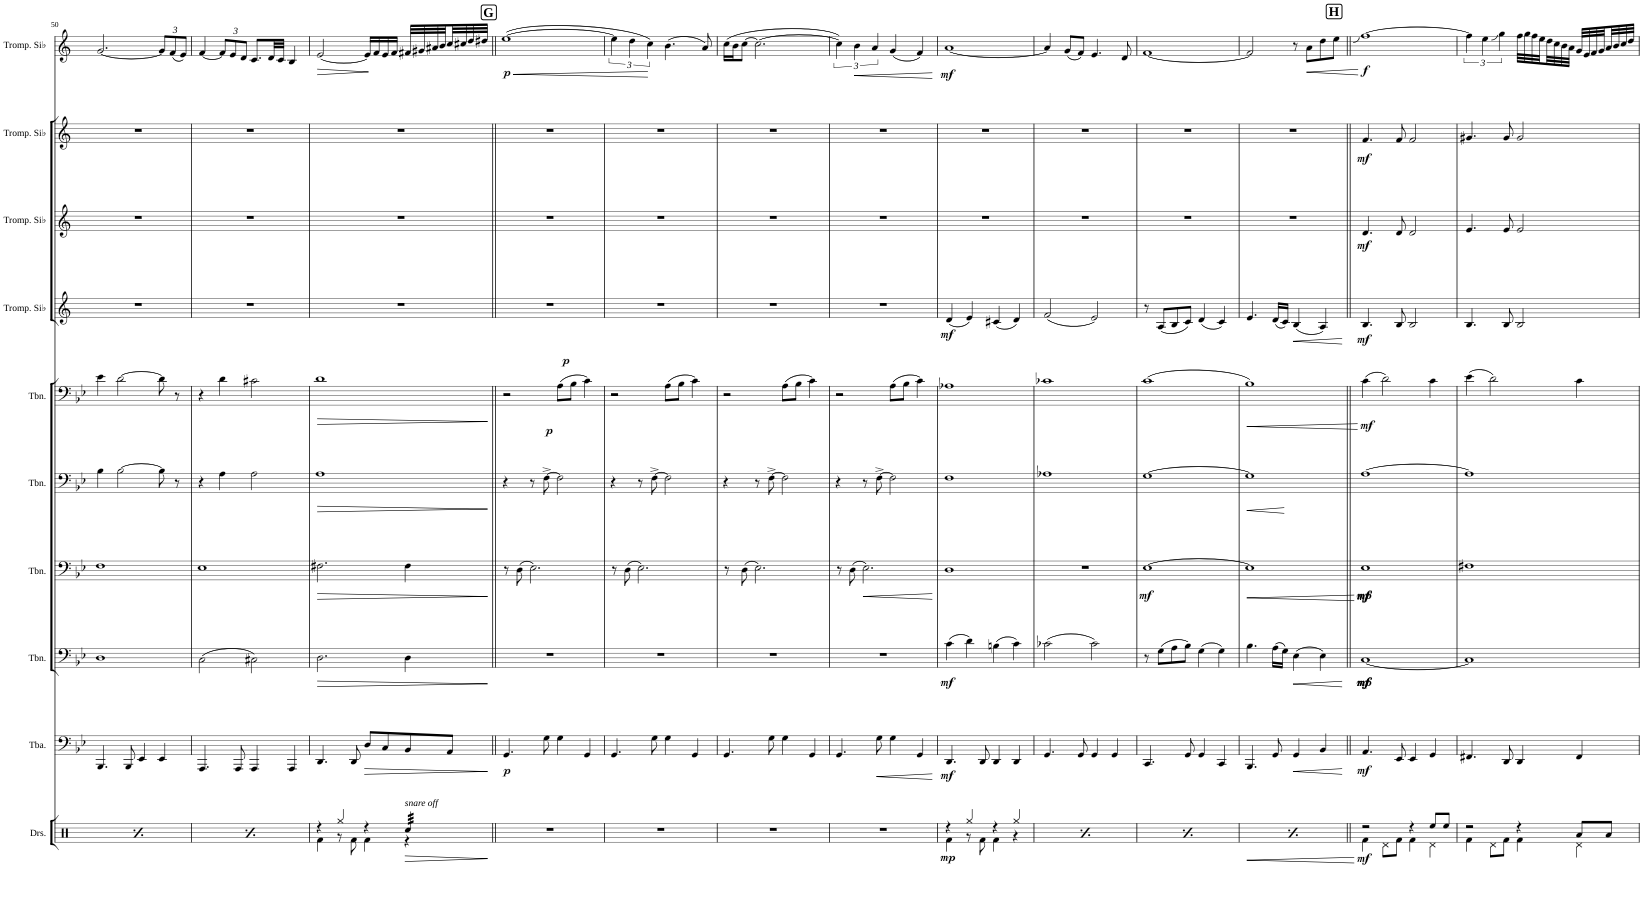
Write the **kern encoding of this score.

**kern	**dynam	**kern	**dynam	**kern	**dynam	**kern	**dynam	**kern	**dynam	**kern	**dynam	**kern	**dynam	**kern	**dynam	**kern	**dynam	**kern	**dynam
*part10	*part10	*part9	*part9	*part8	*part8	*part7	*part7	*part6	*part6	*part5	*part5	*part4	*part4	*part3	*part3	*part2	*part2	*part1	*part1
*staff10	*staff10	*staff9	*staff9	*staff8	*staff8	*staff7	*staff7	*staff6	*staff6	*staff5	*staff5	*staff4	*staff4	*staff3	*staff3	*staff2	*staff2	*staff1	*staff1
*I"Drumset	*	*I"Tuba	*	*I"Trombone	*	*I"Trombone	*	*I"Trombone	*	*I"Trombone	*	*I"Trompette en Sib	*	*I"Trompette en Sib	*	*I"Trompette en Sib	*	*I"Trompette en Sib	*
*I'Drs.	*	*I'Tba.	*	*I'Tbn.	*	*I'Tbn.	*	*I'Tbn.	*	*I'Tbn.	*	*I'Tromp. Sib	*	*I'Tromp. Sib	*	*I'Tromp. Sib	*	*I'Tromp. Sib	*
!!LO:PB:g=z
*clefX	*	*clefF4	*	*clefF4	*	*clefF4	*	*clefF4	*	*clefF4	*	*clefG2	*	*clefG2	*	*clefG2	*	*clefG2	*
*	*	*	*	*	*	*	*	*	*	*	*	*Trd1c2	*	*Trd1c2	*	*Trd1c2	*	*Trd1c2	*
*k[]	*	*k[b-e-]	*	*k[b-e-]	*	*k[b-e-]	*	*k[b-e-]	*	*k[b-e-]	*	*k[]	*	*k[]	*	*k[]	*	*k[]	*
*M4/4	*	*M4/4	*	*M4/4	*	*M4/4	*	*M4/4	*	*M4/4	*	*M4/4	*	*M4/4	*	*M4/4	*	*M4/4	*
=50	=50	=50	=50	=50	=50	=50	=50	=50	=50	=50	=50	=50	=50	=50	=50	=50	=50	=50	=50
*^	*	*	*	*	*	*	*	*	*	*	*	*	*	*	*	*	*	*	*
!	!	!LO:DY:b	!	!	!	!	!	!	!	!	!	!	!	!	!	!	!	!	!	!
4r	4Rf\	mp	4.BBB-/	.	1D	.	1F	.	4B-\	.	4e-\	.	1r	.	1r	.	1r	.	[2.g/	.
4Rgg/	8r	.	.	.	.	.	.	.	[2B-\	.	[2d\	.	.	.	.	.	.	.	.	.
.	8Rf\	.	8BBB-/	.	.	.	.	.	.	.	.	.	.	.	.	.	.	.	.	.
4r	4Rf\	.	4EE-/	.	.	.	.	.	.	.	.	.	.	.	.	.	.	.	.	.
*	*	*	*	*	*	*	*	*	*	*	*	*	*	*	*	*	*	*	*Xbrackettup	*
4Rgg/	4r	.	4EE-/	.	.	.	.	.	8B-\]	.	8d\]	.	.	.	.	.	.	.	12g/L]	.
.	.	.	.	.	.	.	.	.	.	.	.	.	.	.	.	.	.	.	(12f/	.
.	.	.	.	.	.	.	.	.	8r	.	8r	.	.	.	.	.	.	.	.	.
.	.	.	.	.	.	.	.	.	.	.	.	.	.	.	.	.	.	.	12e/J)	.
=51	=51	=51	=51	=51	=51	=51	=51	=51	=51	=51	=51	=51	=51	=51	=51	=51	=51	=51	=51	=51
!	!	!LO:DY:b	!	!	!	!	!	!	!	!	!	!	!	!	!	!	!	!	!	!
4r	4Rf\	mp	4.AAA/	.	(2C\	.	1E-	.	4r	.	4r	.	1r	.	1r	.	1r	.	[4f/	.
4Rgg/	8r	.	.	.	.	.	.	.	4A\	.	4d\	.	.	.	.	.	.	.	12f/L]	.
.	.	.	.	.	.	.	.	.	.	.	.	.	.	.	.	.	.	.	12e/	.
.	8Rf\	.	8AAA/	.	.	.	.	.	.	.	.	.	.	.	.	.	.	.	.	.
.	.	.	.	.	.	.	.	.	.	.	.	.	.	.	.	.	.	.	12d/J	.
4r	4Rf\	.	4AAA/	.	2C#X\)	.	.	.	2A\	.	2c#X\	.	.	.	.	.	.	.	8.c/L	.
.	.	.	.	.	.	.	.	.	.	.	.	.	.	.	.	.	.	.	32d/LL	.
.	.	.	.	.	.	.	.	.	.	.	.	.	.	.	.	.	.	.	32c/JJJ	.
4Rgg/	4r	.	4AAA/	.	.	.	.	.	.	.	.	.	.	.	.	.	.	.	4B/	.
=52	=52	=52	=52	=52	=52	=52	=52	=52	=52	=52	=52	=52	=52	=52	=52	=52	=52	=52	=52	=52
!	!	!	!	!	!	!LO:HP:b	!	!LO:HP:b	!	!LO:HP:b	!	!LO:HP:b	!	!	!	!	!	!	!	!LO:HP:b
4r	4Rf\	.	4.DD/	.	2.D\	>	2.F#X\	>	1A	>	1d	>	1r	.	1r	.	1r	.	[2e/	>
4Rgg/	8r	.	.	.	.	.	.	.	.	.	.	.	.	.	.	.	.	.	.	.
.	8Rf\	.	8DD/	.	.	.	.	.	.	.	.	.	.	.	.	.	.	.	.	.
!	!	!	!	!LO:HP:b	!	!	!	!	!	!	!	!	!	!	!	!	!	!	!	!
4r	4Rf\	.	8D/L	>	.	.	.	.	.	.	.	.	.	.	.	.	.	.	16e/LL]	.
.	.	.	.	.	.	.	.	.	.	.	.	.	.	.	.	.	.	.	16f/	]
.	.	.	8C/	.	.	.	.	.	.	.	.	.	.	.	.	.	.	.	16e/	.
.	.	.	.	.	.	.	.	.	.	.	.	.	.	.	.	.	.	.	16f/JJ	.
!LO:TX:a:i:t=snare off	!	!	!	!	!	!	!	!	!	!	!	!	!	!	!	!	!	!	!	!
!	!	!LO:HP:b	!	!	!	!	!	!	!	!	!	!	!	!	!	!	!	!	!	!
*tremolo	*	*	*	*	*	*	*	*	*	*	*	*	*	*	*	*	*	*	*	*
32Rcc/LLL	4r	>	8BB-/	.	4D\	.	4F#\	.	.	.	.	.	.	.	.	.	.	.	32f#X/LLL	.
32Rcc/	.	.	.	.	.	.	.	.	.	.	.	.	.	.	.	.	.	.	32g#X/	.
32Rcc/	.	.	.	.	.	.	.	.	.	.	.	.	.	.	.	.	.	.	32a#X/	.
32Rcc/	.	.	.	.	.	.	.	.	.	.	.	.	.	.	.	.	.	.	32b/	.
32Rcc/	.	.	8AA/J	.	.	.	.	.	.	.	.	.	.	.	.	.	.	.	32cc/	.
32Rcc/	.	.	.	.	.	.	.	.	.	.	.	.	.	.	.	.	.	.	32cc#X/	.
32Rcc/	.	.	.	.	.	.	.	.	.	.	.	.	.	.	.	.	.	.	32dd/	.
32Rcc/JJJ	.	.	.	.	.	.	.	.	.	.	.	.	.	.	.	.	.	.	32dd#X/JJJ	.
*Xtremolo	*	*	*	*	*	*	*	*	*	*	*	*	*	*	*	*	*	*	*	*
*v	*v	*	*	*	*	*	*	*	*	*	*	*	*	*	*	*	*	*	*	*
.	]	.	]	.	]	.	]	.	]	.	]	.	.	.	.	.	.	.	.
!!LO:REH:place=s1:a:B:cj:fs=14:t=G
=53||	=53||	=53||	=53||	=53||	=53||	=53||	=53||	=53||	=53||	=53||	=53||	=53||	=53||	=53||	=53||	=53||	=53||	=53||	=53||
!	!	!	!LO:DY:b	!	!	!	!	!	!	!	!	!	!	!	!	!	!	!	!LO:HP:b
!	!	!	!	!	!	!	!	!	!	!	!	!	!	!	!	!	!	!	!LO:DY:n=1:b
*	*	*	*	*	*	*	*	*	*	*^	*	*	*	*	*	*	*	*	*
1r	.	4.GG/	p	1r	.	8r	.	4r	.	2r	4.ryy	.	1r	.	1r	.	1r	.	([1ee	< p
.	.	.	.	.	.	(8D\	.	.	.	.	.	.	.	.	.	.	.	.	.	.
.	.	.	.	.	.	2.E-\)	.	8r	.	.	.	.	.	.	.	.	.	.	.	.
!	!	!	!	!	!	!	!	!	!	!	!	!LO:DY:b	!	!	!	!	!	!	!	!
.	.	8G\	.	.	.	.	.	[8F^\	.	.	2ryy	p	.	.	.	.	.	.	.	.
!	!	!	!	!	!	!	!	!	!	!	!	!LO:DY:a	!	!	!	!	!	!	!	!
.	.	4G\	.	.	.	.	.	2F\]	.	(8A\L	.	p	.	.	.	.	.	.	.	.
.	.	.	.	.	.	.	.	.	.	8B-\J	.	.	.	.	.	.	.	.	.	.
.	.	4GG/	.	.	.	.	.	.	.	4c\)	.	.	.	.	.	.	.	.	.	.
.	.	.	.	.	.	.	.	.	.	.	8ryy	.	.	.	.	.	.	.	.	.
*	*	*	*	*	*	*	*	*	*	*v	*v	*	*	*	*	*	*	*	*	*
=54	=54	=54	=54	=54	=54	=54	=54	=54	=54	=54	=54	=54	=54	=54	=54	=54	=54	=54	=54
*	*	*	*	*	*	*	*	*	*	*	*	*	*	*	*	*	*	*brackettup	*
1r	.	4.GG/	.	1r	.	8r	.	4r	.	2r	.	1r	.	1r	.	1r	.	6ee\]	.
.	.	.	.	.	.	(8D\	.	.	.	.	.	.	.	.	.	.	.	.	.
.	.	.	.	.	.	.	.	.	.	.	.	.	.	.	.	.	.	6dd\	.
.	.	.	.	.	.	2.E-\)	.	8r	.	.	.	.	.	.	.	.	.	.	.
.	.	.	.	.	.	.	.	.	.	.	.	.	.	.	.	.	.	6cc\)	.
.	.	8G\	.	.	.	.	.	[8F^\	.	.	.	.	.	.	.	.	.	.	.
.	.	4G\	.	.	.	.	.	2F\]	.	(8A\L	.	.	.	.	.	.	.	(4.b\	[
.	.	.	.	.	.	.	.	.	.	8B-\J	.	.	.	.	.	.	.	.	.
.	.	4GG/	.	.	.	.	.	.	.	4c\)	.	.	.	.	.	.	.	.	.
.	.	.	.	.	.	.	.	.	.	.	.	.	.	.	.	.	.	8a/)	.
=55	=55	=55	=55	=55	=55	=55	=55	=55	=55	=55	=55	=55	=55	=55	=55	=55	=55	=55	=55
1r	.	4.GG/	.	1r	.	8r	.	4r	.	2r	.	1r	.	1r	.	1r	.	(16cc\LL	.
.	.	.	.	.	.	.	.	.	.	.	.	.	.	.	.	.	.	16b\J	.
.	.	.	.	.	.	(8D\	.	.	.	.	.	.	.	.	.	.	.	[8cc\J	.
.	.	.	.	.	.	2.E-\)	.	8r	.	.	.	.	.	.	.	.	.	2.cc\_	.
.	.	8G\	.	.	.	.	.	[8F^\	.	.	.	.	.	.	.	.	.	.	.
.	.	4G\	.	.	.	.	.	2F\]	.	(8A\L	.	.	.	.	.	.	.	.	.
.	.	.	.	.	.	.	.	.	.	8B-\J	.	.	.	.	.	.	.	.	.
.	.	4GG/	.	.	.	.	.	.	.	4c\)	.	.	.	.	.	.	.	.	.
=56	=56	=56	=56	=56	=56	=56	=56	=56	=56	=56	=56	=56	=56	=56	=56	=56	=56	=56	=56
1r	.	4.GG/	.	1r	.	8r	.	4r	.	2r	.	1r	.	1r	.	1r	.	6cc\])	.
.	.	.	.	.	.	(8D\	.	.	.	.	.	.	.	.	.	.	.	.	.
!	!	!	!	!	!	!	!	!	!	!	!	!	!	!	!	!	!	!	!LO:HP:b
.	.	.	.	.	.	.	.	.	.	.	.	.	.	.	.	.	.	6b\	<
!	!	!	!	!	!	!	!LO:HP:b	!	!	!	!	!	!	!	!	!	!	!	!
.	.	.	.	.	.	2.E-\)	<	8r	.	.	.	.	.	.	.	.	.	.	.
.	.	.	.	.	.	.	.	.	.	.	.	.	.	.	.	.	.	6a/	.
!	!	!	!LO:HP:b	!	!	!	!	!	!	!	!	!	!	!	!	!	!	!	!
.	.	8G\	<	.	.	.	.	[8F^\	.	.	.	.	.	.	.	.	.	.	.
.	.	4G\	.	.	.	.	.	2F\]	.	(8A\L	.	.	.	.	.	.	.	(4g/	.
.	.	.	.	.	.	.	.	.	.	8B-\J	.	.	.	.	.	.	.	.	.
.	.	4GG/	.	.	.	.	.	.	.	4c\)	.	.	.	.	.	.	.	4f/)	.
.	.	.	[	.	.	.	[	.	.	.	.	.	.	.	.	.	.	.	[
=57	=57	=57	=57	=57	=57	=57	=57	=57	=57	=57	=57	=57	=57	=57	=57	=57	=57	=57	=57
*^	*	*	*	*	*	*	*	*	*	*	*	*	*	*	*	*	*	*	*
!	!	!LO:DY:b	!	!LO:DY:b	!	!LO:DY:b	!	!	!	!	!	!	!	!LO:DY:b	!	!	!	!	!	!LO:DY:b
4r	4Rf\	mp	4.DD/	mf	(4c\	mf	1D	.	1F	.	1A-X	.	(4d/	mf	1r	.	1r	.	[1a	mf
4Rgg/	8r	.	.	.	4d\)	.	.	.	.	.	.	.	4e/)	.	.	.	.	.	.	.
.	8Rf\	.	8DD/	.	.	.	.	.	.	.	.	.	.	.	.	.	.	.	.	.
4r	4Rf\	.	4DD/	.	(4Bn\	.	.	.	.	.	.	.	(4c#X/	.	.	.	.	.	.	.
4Rgg/	4r	.	4DD/	.	4c\)	.	.	.	.	.	.	.	4d/)	.	.	.	.	.	.	.
=58	=58	=58	=58	=58	=58	=58	=58	=58	=58	=58	=58	=58	=58	=58	=58	=58	=58	=58	=58	=58
!	!	!LO:DY:b	!	!	!	!	!	!	!	!	!	!	!	!	!	!	!	!	!	!
4r	4Rf\	mp	4.GG/	.	(2c-X\	.	1r	.	1A-X	.	1c-X	.	(2f/	.	1r	.	1r	.	4a/]	.
4Rgg/	8r	.	.	.	.	.	.	.	.	.	.	.	.	.	.	.	.	.	(8g/L	.
.	8Rf\	.	8GG/	.	.	.	.	.	.	.	.	.	.	.	.	.	.	.	8f/J)	.
4r	4Rf\	.	4GG/	.	2c-\)	.	.	.	.	.	.	.	2e/)	.	.	.	.	.	4.e/	.
4Rgg/	4r	.	4GG/	.	.	.	.	.	.	.	.	.	.	.	.	.	.	.	.	.
.	.	.	.	.	.	.	.	.	.	.	.	.	.	.	.	.	.	.	8d/	.
=59	=59	=59	=59	=59	=59	=59	=59	=59	=59	=59	=59	=59	=59	=59	=59	=59	=59	=59	=59	=59
!	!	!LO:DY:b	!	!	!	!	!	!LO:DY:b	!	!	!	!	!	!	!	!	!	!	!	!
4r	4Rf\	mp	4.CC/	.	8r	.	[1E-	mf	[1G	.	(1c	.	8r	.	1r	.	1r	.	[1f	.
.	.	.	.	.	(8G\L	.	.	.	.	.	.	.	(8A/L	.	.	.	.	.	.	.
4Rgg/	8r	.	.	.	8A\	.	.	.	.	.	.	.	8B/	.	.	.	.	.	.	.
.	8Rf\	.	8GG/	.	8B-\J)	.	.	.	.	.	.	.	8c/J)	.	.	.	.	.	.	.
4r	4Rf\	.	4GG/	.	(4G\	.	.	.	.	.	.	.	(4d/	.	.	.	.	.	.	.
4Rgg/	4r	.	4CC/	.	4G\)	.	.	.	.	.	.	.	4c/)	.	.	.	.	.	.	.
=60	=60	=60	=60	=60	=60	=60	=60	=60	=60	=60	=60	=60	=60	=60	=60	=60	=60	=60	=60	=60
!	!	!LO:DY:b	!	!	!	!	!	!LO:HP:b	!	!LO:HP:b	!	!LO:HP:b	!	!	!	!	!	!	!	!
4r	4Rf\	mp	4.BBB-/	.	4.B-\	.	1E-]	<	1G]	<	1B-)	<	4.e/	.	1r	.	1r	.	2f/]	.
4Rgg/	8r	.	.	.	.	.	.	.	.	.	.	.	.	.	.	.	.	.	.	.
.	8Rf\	.	8GG/	.	(16A\LL	.	.	.	.	.	.	.	(16d/LL	.	.	.	.	.	.	.
.	.	.	.	.	16G\JJ)	.	.	.	.	.	.	.	16c/JJ)	.	.	.	.	.	.	.
!	!	!	!	!LO:HP:b	!	!LO:HP:b	!	!	!	!	!	!	!	!LO:HP:b	!	!	!	!	!	!
4r	4Rf\	.	4GG/	<	(4E-\	<	.	.	.	.	.	.	(4B/	<	.	.	.	.	8r	.
!	!	!	!	!	!	!	!	!	!	!	!	!	!	!	!	!	!	!	!	!LO:HP:b
.	.	.	.	.	.	.	.	.	.	.	.	.	.	.	.	.	.	.	8a\L	<
4Rgg/	4r	.	4BB-/	.	4E-\)	.	.	.	.	.	.	.	4A/)	.	.	.	.	.	8dd\	.
.	.	.	.	.	.	.	.	.	.	.	.	.	.	.	.	.	.	.	8ee\J	.
*v	*v	*	*	*	*	*	*	*	*	*	*	*	*	*	*	*	*	*	*	*
.	.	.	[	.	[	.	[	.	[	.	[	.	[	.	.	.	.	.	[
!!LO:REH:place=s1:a:B:cj:fs=14:t=H
=61||	=61||	=61||	=61||	=61||	=61||	=61||	=61||	=61||	=61||	=61||	=61||	=61||	=61||	=61||	=61||	=61||	=61||	=61||	=61||
*^	*	*	*	*	*	*	*	*	*	*	*	*	*	*	*	*	*	*	*
!	!	!LO:DY:b	!	!LO:DY:b	!	!LO:DY:b	!	!	!	!	!	!	!	!	!	!	!	!	!	!
!	!	!	!	!	!	!LO:DY:n=1:b	!	!	!	!	!	!	!	!	!	!	!	!	!	!
!	!	!	!	!	!	!LO:DY:n=2:b	!	!LO:DY:b	!	!	!	!	!	!	!	!	!	!	!	!
!	!	!	!	!	!	!	!	!LO:DY:n=1:b	!	!	!	!	!	!	!	!	!	!	!	!
!	!	!	!	!	!	!	!	!LO:DY:n=2:b	!	!	!	!LO:DY:b	!	!LO:DY:b	!	!LO:DY:b	!	!LO:DY:b	!	!LO:DY:b
2r	4Rf\	mf	4.AA/	mf	[1C	mf mf mp	1E-	mf mf mp	[1A	.	(4c\	mf	4.B/	mf	4.d/	mf	4.f/	mf	[1ff	f
.	8Rd\L	.	.	.	.	.	.	.	.	.	2d\)	.	.	.	.	.	.	.	.	.
.	8Rf\J	.	8EE-/	.	.	.	.	.	.	.	.	.	8B/	.	8d/	.	8f/	.	.	.
4r	4Rf\	.	4EE-/	.	.	.	.	.	.	.	.	.	2B/	.	2d/	.	2f/	.	.	.
8Ree^/L	4Rd\	.	4GG/	.	.	.	.	.	.	.	4c\	.	.	.	.	.	.	.	.	.
8Ree^/J	.	.	.	.	.	.	.	.	.	.	.	.	.	.	.	.	.	.	.	.
=62	=62	=62	=62	=62	=62	=62	=62	=62	=62	=62	=62	=62	=62	=62	=62	=62	=62	=62	=62	=62
2r	4Rf\	.	4.FF#X/	.	1C]	.	1F#X	.	1A]	.	(4e-\	.	4.B/	.	4.e/	.	4.g#X/	.	6ff\]	.
.	.	.	.	.	.	.	.	.	.	.	.	.	.	.	.	.	.	.	6ee\	.
.	8Rd\L	.	.	.	.	.	.	.	.	.	2d\)	.	.	.	.	.	.	.	.	.
.	.	.	.	.	.	.	.	.	.	.	.	.	.	.	.	.	.	.	6gg\	.
.	8Rf\J	.	8DD/	.	.	.	.	.	.	.	.	.	8B/	.	8e/	.	8g#/	.	.	.
4r	4Rf\	.	4DD/	.	.	.	.	.	.	.	.	.	2B/	.	2e/	.	2g#/	.	32ff\LLL	.
.	.	.	.	.	.	.	.	.	.	.	.	.	.	.	.	.	.	.	32gg\	.
.	.	.	.	.	.	.	.	.	.	.	.	.	.	.	.	.	.	.	32ff\	.
.	.	.	.	.	.	.	.	.	.	.	.	.	.	.	.	.	.	.	32ee\	.
.	.	.	.	.	.	.	.	.	.	.	.	.	.	.	.	.	.	.	32dd\	.
.	.	.	.	.	.	.	.	.	.	.	.	.	.	.	.	.	.	.	32cc\	.
.	.	.	.	.	.	.	.	.	.	.	.	.	.	.	.	.	.	.	32b\	.
.	.	.	.	.	.	.	.	.	.	.	.	.	.	.	.	.	.	.	32a\JJJ	.
8Ra^/L	4Rd\	.	4FF#/	.	.	.	.	.	.	.	4c\	.	.	.	.	.	.	.	32g/LLL	.
.	.	.	.	.	.	.	.	.	.	.	.	.	.	.	.	.	.	.	32e/	.
.	.	.	.	.	.	.	.	.	.	.	.	.	.	.	.	.	.	.	32f/	.
.	.	.	.	.	.	.	.	.	.	.	.	.	.	.	.	.	.	.	32g/	.
8Ra^/J	.	.	.	.	.	.	.	.	.	.	.	.	.	.	.	.	.	.	32a/	.
.	.	.	.	.	.	.	.	.	.	.	.	.	.	.	.	.	.	.	32b/	.
.	.	.	.	.	.	.	.	.	.	.	.	.	.	.	.	.	.	.	32cc/	.
.	.	.	.	.	.	.	.	.	.	.	.	.	.	.	.	.	.	.	32dd/JJJ	.
*v	*v	*	*	*	*	*	*	*	*	*	*	*	*	*	*	*	*	*	*	*
=	=	=	=	=	=	=	=	=	=	=	=	=	=	=	=	=	=	=	=
*-	*-	*-	*-	*-	*-	*-	*-	*-	*-	*-	*-	*-	*-	*-	*-	*-	*-	*-	*-
